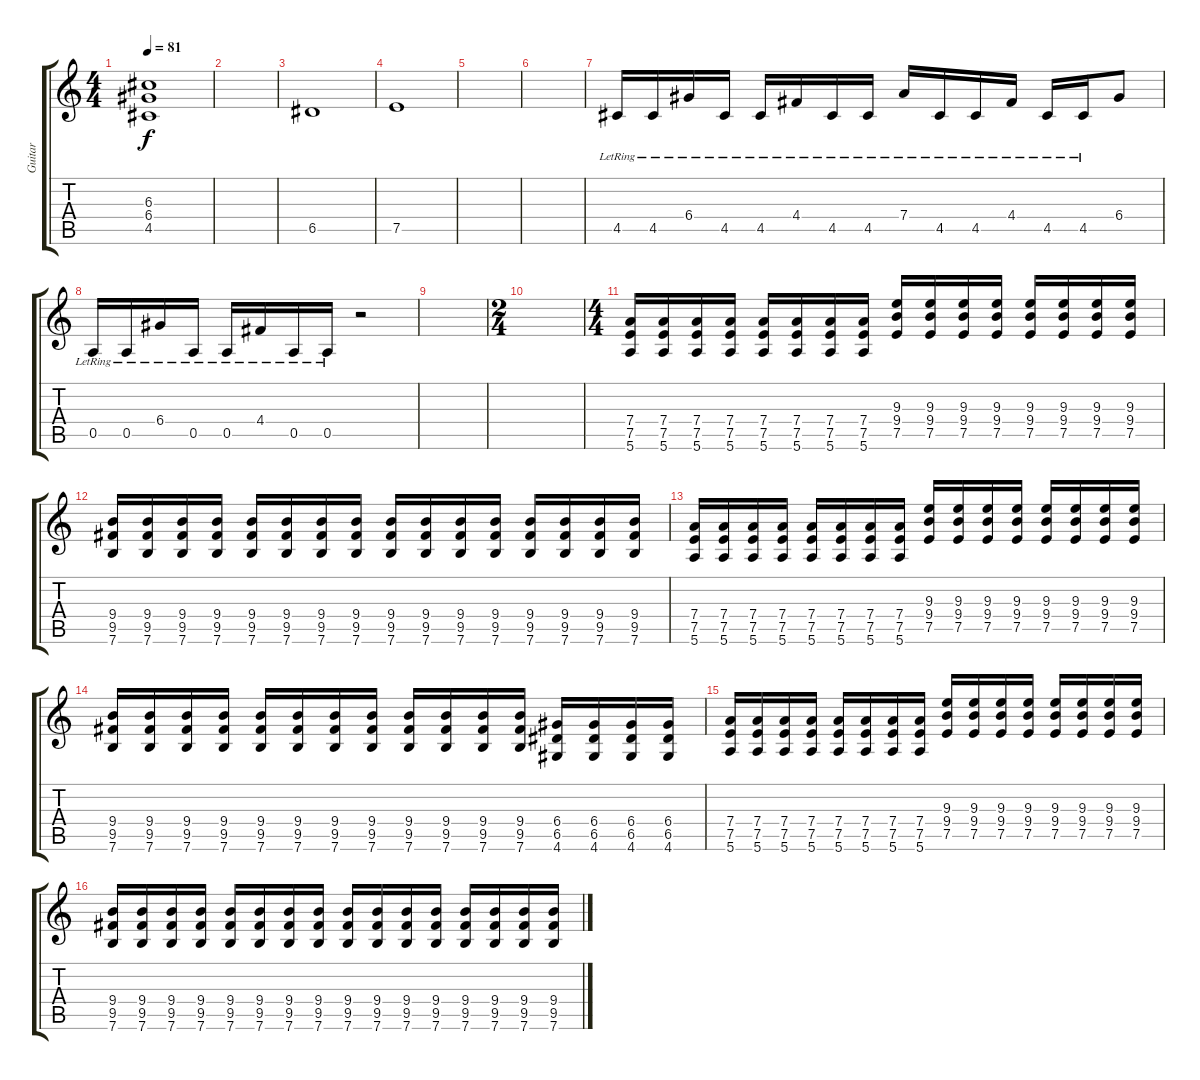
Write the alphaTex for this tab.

\track ("Guitar" "Guitar") {instrument distortionguitar}
\staff {score tabs}
\tuning (E4 B3 G3 D3 A2 E2) {hide}
\ts (4 4)
\tempo 81
\clef g2
\ks c
(6.3 6.4 4.5).1{dy f} |
|
6.5.1 |
7.5.1 |
|
|
4.5{lr}.16 4.5{lr}.16 6.4{lr}.16 4.5{lr}.16 4.5{lr}.16 4.4{lr}.16 4.5{lr}.16 4.5{lr}.16 7.4{lr}.16 4.5{lr}.16 4.5{lr}.16 4.4{lr}.16 4.5{lr}.16 4.5{lr}.16 6.4.8 |
0.5{lr}.16 0.5{lr}.16 6.4{lr}.16 0.5{lr}.16 0.5{lr}.16 4.4{lr}.16 0.5{lr}.16 0.5{lr}.16 r.2 |
|
\ts (2 4)
|
\ts (4 4)
(7.4 7.5 5.6).16 (7.4 7.5 5.6).16 (7.4 7.5 5.6).16 (7.4 7.5 5.6).16 (7.4 7.5 5.6).16 (7.4 7.5 5.6).16 (7.4 7.5 5.6).16 (7.4 7.5 5.6).16 (9.3 9.4 7.5).16 (9.3 9.4 7.5).16 (9.3 9.4 7.5).16 (9.3 9.4 7.5).16 (9.3 9.4 7.5).16 (9.3 9.4 7.5).16 (9.3 9.4 7.5).16 (9.3 9.4 7.5).16 |
(9.4 9.5 7.6).16 (9.4 9.5 7.6).16 (9.4 9.5 7.6).16 (9.4 9.5 7.6).16 (9.4 9.5 7.6).16 (9.4 9.5 7.6).16 (9.4 9.5 7.6).16 (9.4 9.5 7.6).16 (9.4 9.5 7.6).16 (9.4 9.5 7.6).16 (9.4 9.5 7.6).16 (9.4 9.5 7.6).16 (9.4 9.5 7.6).16 (9.4 9.5 7.6).16 (9.4 9.5 7.6).16 (9.4 9.5 7.6).16 |
(7.4 7.5 5.6).16 (7.4 7.5 5.6).16 (7.4 7.5 5.6).16 (7.4 7.5 5.6).16 (7.4 7.5 5.6).16 (7.4 7.5 5.6).16 (7.4 7.5 5.6).16 (7.4 7.5 5.6).16 (9.3 9.4 7.5).16 (9.3 9.4 7.5).16 (9.3 9.4 7.5).16 (9.3 9.4 7.5).16 (9.3 9.4 7.5).16 (9.3 9.4 7.5).16 (9.3 9.4 7.5).16 (9.3 9.4 7.5).16 |
(9.4 9.5 7.6).16 (9.4 9.5 7.6).16 (9.4 9.5 7.6).16 (9.4 9.5 7.6).16 (9.4 9.5 7.6).16 (9.4 9.5 7.6).16 (9.4 9.5 7.6).16 (9.4 9.5 7.6).16 (9.4 9.5 7.6).16 (9.4 9.5 7.6).16 (9.4 9.5 7.6).16 (9.4 9.5 7.6).16 (6.4 6.5 4.6).16 (6.4 6.5 4.6).16 (6.4 6.5 4.6).16 (6.4 6.5 4.6).16 |
(7.4 7.5 5.6).16 (7.4 7.5 5.6).16 (7.4 7.5 5.6).16 (7.4 7.5 5.6).16 (7.4 7.5 5.6).16 (7.4 7.5 5.6).16 (7.4 7.5 5.6).16 (7.4 7.5 5.6).16 (9.3 9.4 7.5).16 (9.3 9.4 7.5).16 (9.3 9.4 7.5).16 (9.3 9.4 7.5).16 (9.3 9.4 7.5).16 (9.3 9.4 7.5).16 (9.3 9.4 7.5).16 (9.3 9.4 7.5).16 |
(9.4 9.5 7.6).16 (9.4 9.5 7.6).16 (9.4 9.5 7.6).16 (9.4 9.5 7.6).16 (9.4 9.5 7.6).16 (9.4 9.5 7.6).16 (9.4 9.5 7.6).16 (9.4 9.5 7.6).16 (9.4 9.5 7.6).16 (9.4 9.5 7.6).16 (9.4 9.5 7.6).16 (9.4 9.5 7.6).16 (9.4 9.5 7.6).16 (9.4 9.5 7.6).16 (9.4 9.5 7.6).16 (9.4 9.5 7.6).16
